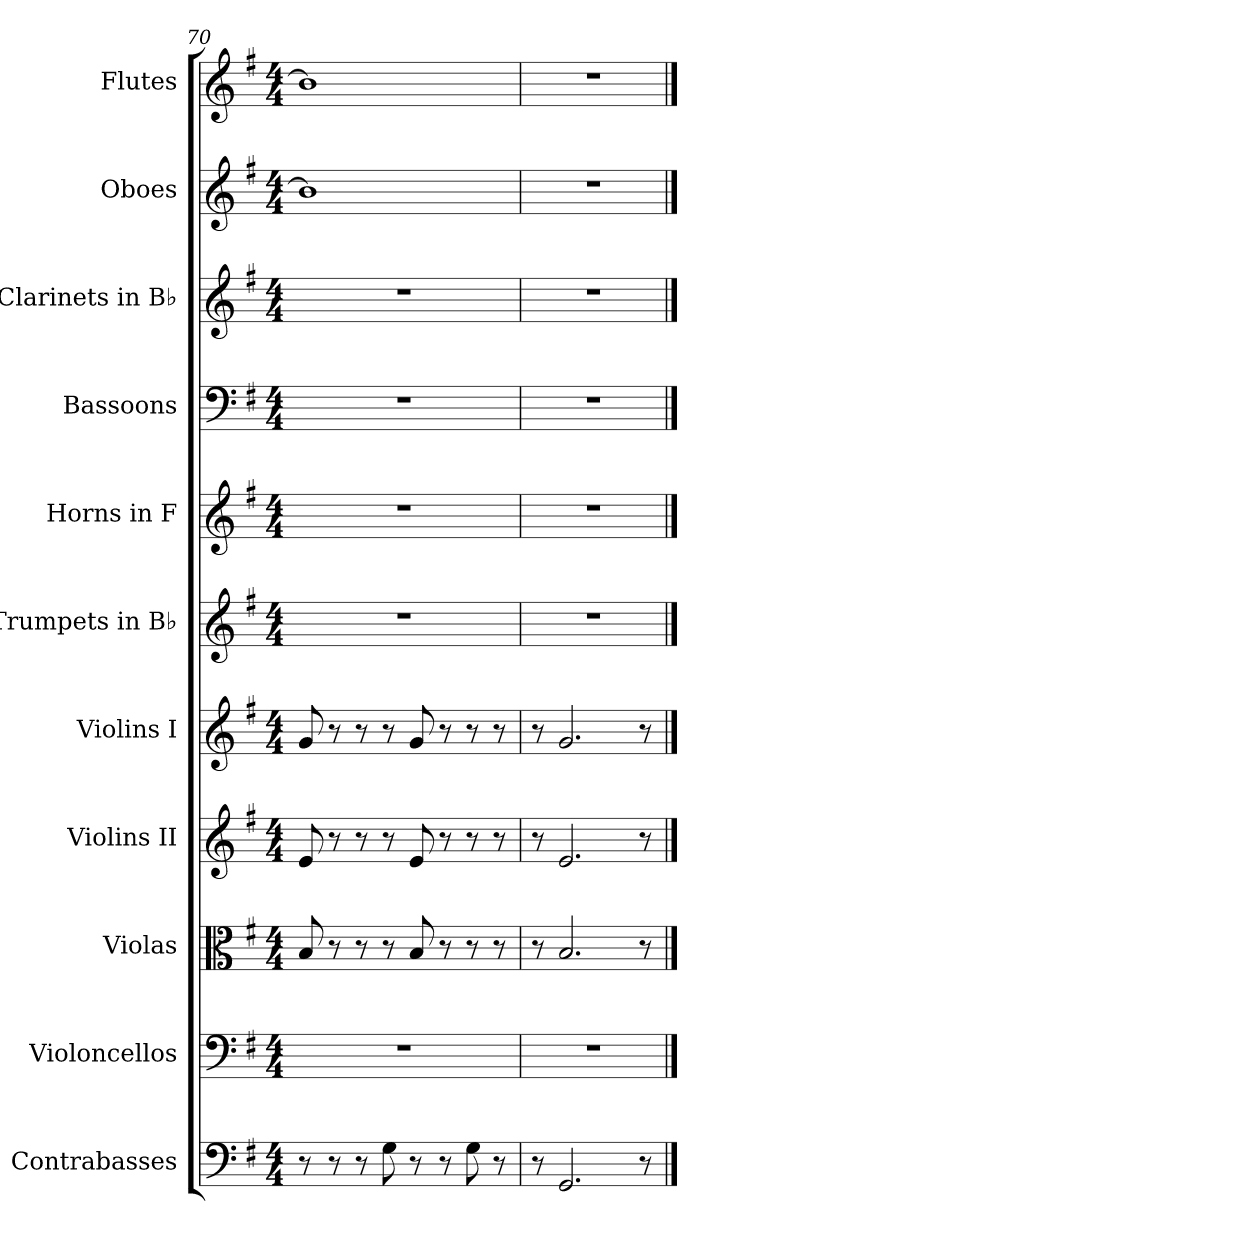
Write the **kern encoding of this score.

**kern	**kern	**kern	**kern	**kern	**kern	**kern	**kern	**kern	**kern	**kern
*part11	*part10	*part9	*part8	*part7	*part6	*part5	*part4	*part3	*part2	*part1
*staff11	*staff10	*staff9	*staff8	*staff7	*staff6	*staff5	*staff4	*staff3	*staff2	*staff1
*I"Contrabasses	*I"Violoncellos	*I"Violas	*I"Violins II	*I"Violins I	*I"Trumpets in B♭	*I"Horns in F	*I"Bassoons	*I"Clarinets in B♭	*I"Oboes	*I"Flutes
*I'Cb.	*I'Vc.	*I'Vla.	*I'Vln. II	*I'Vln. I	*	*	*I'Bsn.	*	*I'Ob.	*I'Fl.
*clefF4	*clefF4	*clefC3	*clefG2	*clefG2	*clefG2	*clefG2	*clefF4	*clefG2	*clefG2	*clefG2
*ITrd7c12	*	*	*	*	*ITrd1c2	*ITrd4c7	*	*ITrd1c2	*	*
*k[f#]	*k[f#]	*k[f#]	*k[f#]	*k[f#]	*k[b-]	*k[]	*k[f#]	*k[b-]	*k[f#]	*k[f#]
*M4/4	*M4/4	*M4/4	*M4/4	*M4/4	*M4/4	*M4/4	*M4/4	*M4/4	*M4/4	*M4/4
=70	=70	=70	=70	=70	=70	=70	=70	=70	=70	=70
8r	1r	8B/	8e/	8g/	1r	1r	1r	1r	1b]	1b]
8r	.	8r	8r	8r	.	.	.	.	.	.
8r	.	8r	8r	8r	.	.	.	.	.	.
8GG\	.	8r	8r	8r	.	.	.	.	.	.
8r	.	8B/	8e/	8g/	.	.	.	.	.	.
8r	.	8r	8r	8r	.	.	.	.	.	.
8GG\	.	8r	8r	8r	.	.	.	.	.	.
8r	.	8r	8r	8r	.	.	.	.	.	.
=71	=71	=71	=71	=71	=71	=71	=71	=71	=71	=71
8r	1r	8r	8r	8r	1r	1r	1r	1r	1r	1r
2.GGG/	.	2.B/	2.e/	2.g/	.	.	.	.	.	.
8r	.	8r	8r	8r	.	.	.	.	.	.
==	==	==	==	==	==	==	==	==	==	==
*-	*-	*-	*-	*-	*-	*-	*-	*-	*-	*-
